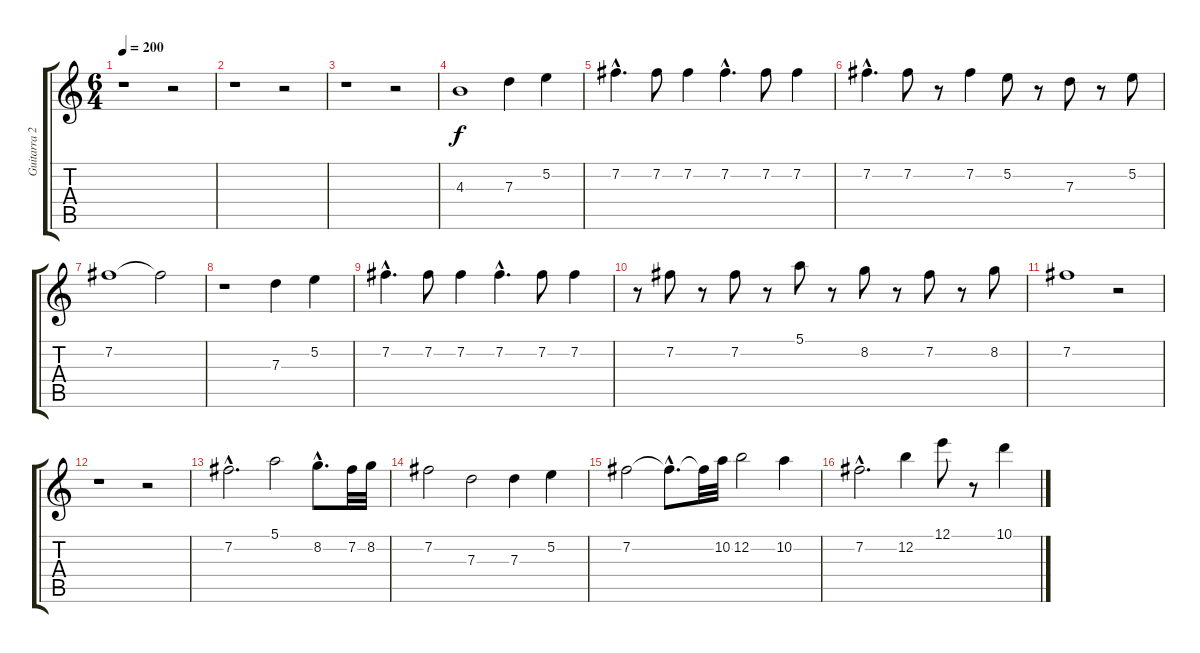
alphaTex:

\track ("Guitarra 2" "Guitarra 2") {instrument acousticguitarsteel}
\staff {score tabs}
\tuning (E4 B3 G3 D3 A2 E2) {hide}
\ts (6 4)
\tempo 200
\clef g2
\ks c
r.1{dy f} r.2 |
r.1 r.2 |
r.1 r.2 |
4.3.1 7.3.4 5.2.4 |
7.2{hac}.4{d} 7.2.8 7.2.4 7.2{hac}.4{d} 7.2.8 7.2.4 |
7.2{hac}.4{d} 7.2.8 r.8 7.2.4 5.2.8 r.8 7.3.8 r.8 5.2.8 |
7.2.1 7.2{t}.2 |
r.1 7.3.4 5.2.4 |
7.2{hac}.4{d} 7.2.8 7.2.4 7.2{hac}.4{d} 7.2.8 7.2.4 |
r.8 7.2.8 r.8 7.2.8 r.8 5.1.8 r.8 8.2.8 r.8 7.2.8 r.8 8.2.8 |
7.2.1 r.2 |
r.1 r.2 |
7.2{hac}.2{d} 5.1.2 8.2{hac}.8{d} 7.2.32 8.2.32 |
7.2.2 7.3.2 7.3.4 5.2.4 |
7.2.2 7.2{hac t}.8{d} 7.2{t}.32 10.2.32 12.2.2 10.2.4 |
7.2{hac}.2{d} 12.2.4 12.1.8 r.8 10.1.4
